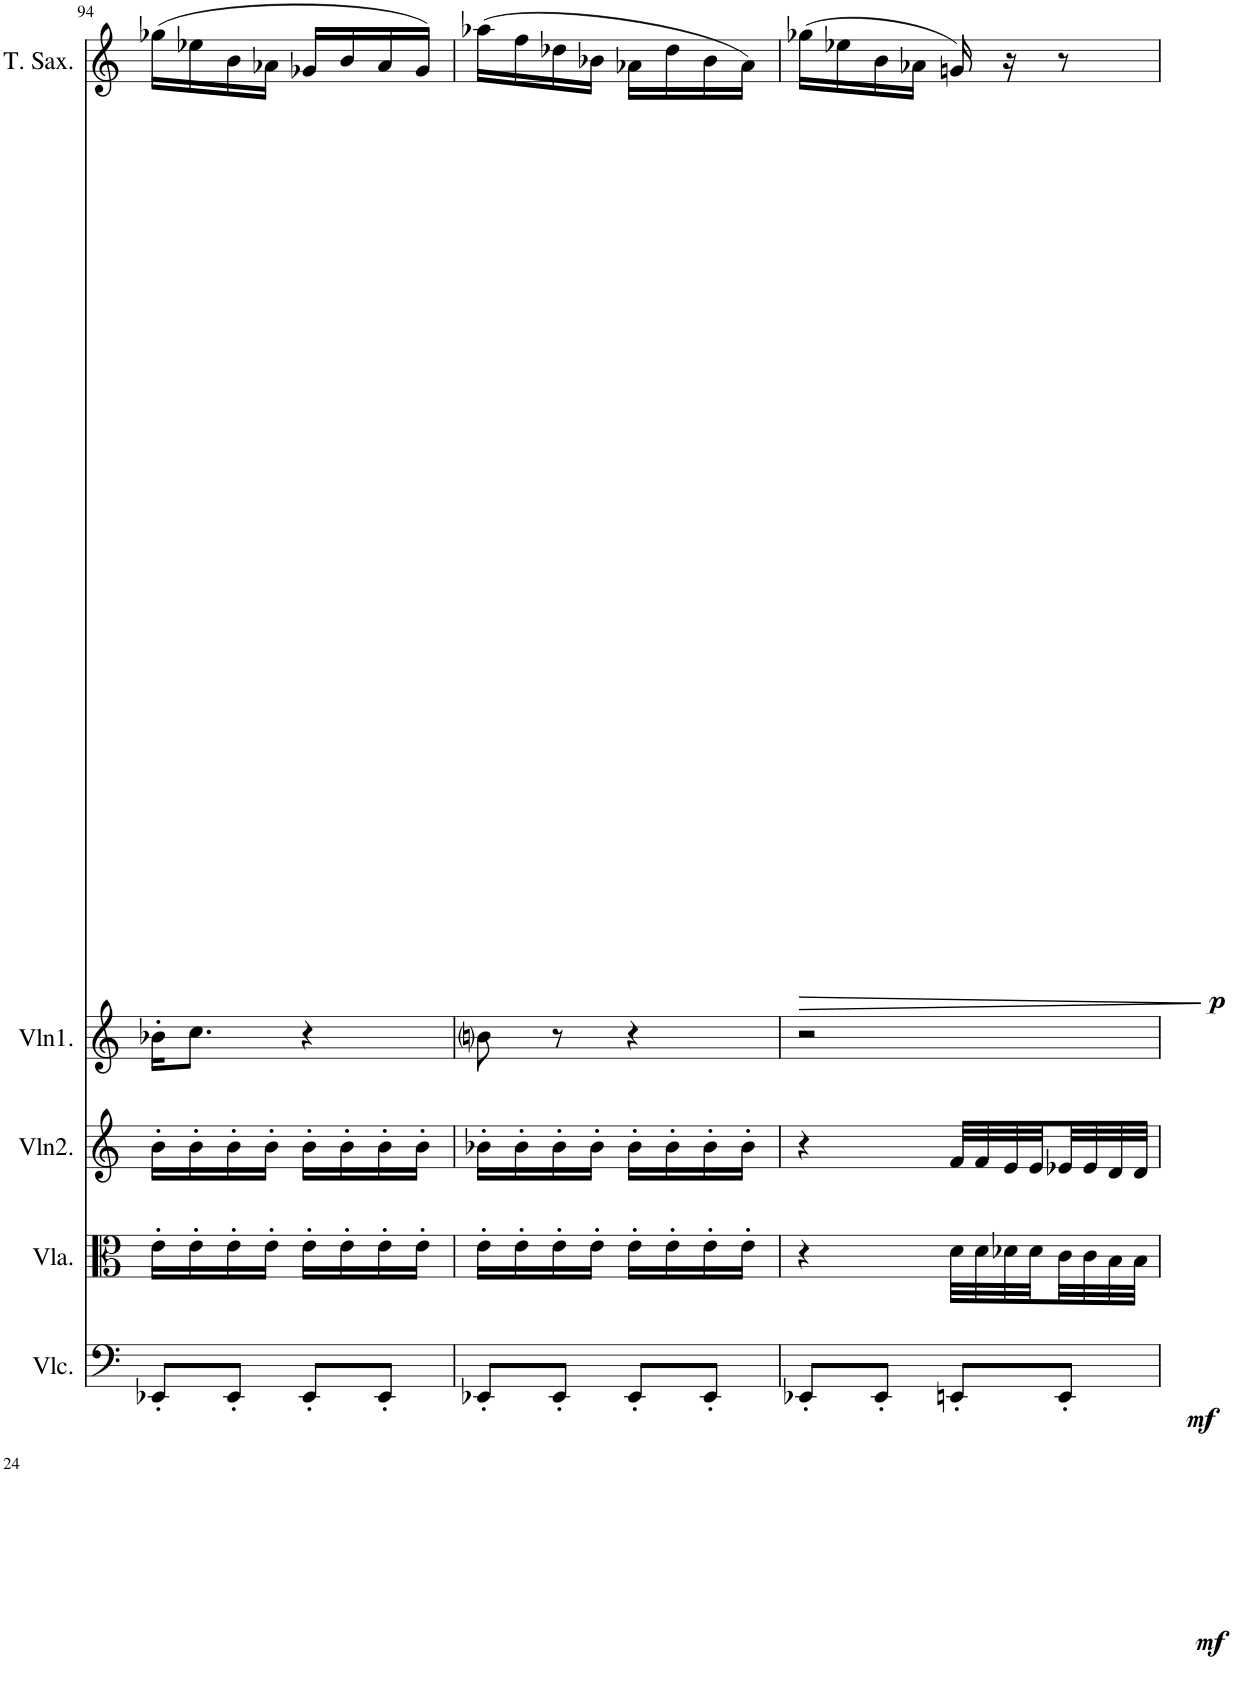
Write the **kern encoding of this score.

**kern	**dynam	**kern	**dynam	**kern	**dynam	**kern	**kern	**dynam
*part5	*part5	*part4	*part4	*part3	*part3	*part2	*part1	*part1
*staff5	*staff5	*staff4	*staff4	*staff3	*staff3	*staff2	*staff1	*staff1
*I"Cello	*	*I"Viola	*	*I"Violin2	*	*I"Violin1	*I"Tenor Sax	*
*	*	*I'Vla.	*	*I'Vln2.	*	*I'Vln1.	*I'T. Sax.	*
!!LO:PB:g=z
*clefF4	*	*clefC3	*	*clefG2	*	*clefG2	*clefG2	*
*	*	*	*	*	*	*	*Trd8c14	*
*k[]	*	*k[]	*	*k[]	*	*k[]	*k[]	*
*M2/4	*	*M2/4	*	*M2/4	*	*M2/4	*M2/4	*
=94	=94	=94	=94	=94	=94	=94	=94	=94
8EE-X'/L	.	16e'\LL	.	16b'\LL	.	16b-X'\KL	(16gg-X\LL	.
.	.	16e'\	.	16b'\	.	8.cc\J	16ee-X\	.
8EE-'/J	.	16e'\	.	16b'\	.	.	16b\	.
.	.	16e'\JJ	.	16b'\JJ	.	.	16a-X\JJ	.
8EE-'/L	.	16e'\LL	.	16b'\LL	.	4r	16g-X/LL	.
.	.	16e'\	.	16b'\	.	.	16b/	.
8EE-'/J	.	16e'\	.	16b'\	.	.	16a-/	.
.	.	16e'\JJ	.	16b'\JJ	.	.	16g-/JJ)	.
=95	=95	=95	=95	=95	=95	=95	=95	=95
8EE-X'/L	.	16e'\LL	.	16b-X'\LL	.	8bni\	(16aa-X\LL	.
.	.	16e'\	.	16b-'\	.	.	16ff\	.
8EE-'/J	.	16e'\	.	16b-'\	.	8r	16dd-X\	.
.	.	16e'\JJ	.	16b-'\JJ	.	.	16b-X\JJ	.
8EE-'/L	.	16e'\LL	.	16b-'\LL	.	4r	16a-X\LL	.
.	.	16e'\	.	16b-'\	.	.	16dd-\	.
8EE-'/J	.	16e'\	.	16b-'\	.	.	16b-\	.
.	.	16e'\JJ	.	16b-'\JJ	.	.	16a-\JJ)	.
=96	=96	=96	=96	=96	=96	=96	=96	=96
!	!LO:HP:b	!	!	!	!	!	!	!LO:HP:b
8EE-X'/L	<	4r	.	4r	.	2r	(16gg-X\LL	>
.	.	.	.	.	.	.	16ee-X\	.
8EE-'/J	.	.	.	.	.	.	16b\	.
.	.	.	.	.	.	.	16a-X\JJ	.
!	!	!	!LO:DY:b	!	!LO:DY:b	!	!	!LO:DY:n=1:b
8EEn'/L	.	32d\LLL	mf	32f/LLL	mf	.	16gn/)	] p
.	.	32d\	.	32f/	.	.	.	.
.	.	32d-X\	.	32e/	.	.	16r	.
.	.	32d-\	.	32e/	.	.	.	.
8EE'/J	.	32c\	.	32e-X/	.	.	8r	.
.	.	32c\	.	32e-/	.	.	.	.
.	.	32B\	.	32d/	.	.	.	.
.	.	32B\JJJ	.	32d/JJJ	.	.	.	.
.	[	.	.	.	.	.	.	.
=	=	=	=	=	=	=	=	=
*-	*-	*-	*-	*-	*-	*-	*-	*-
